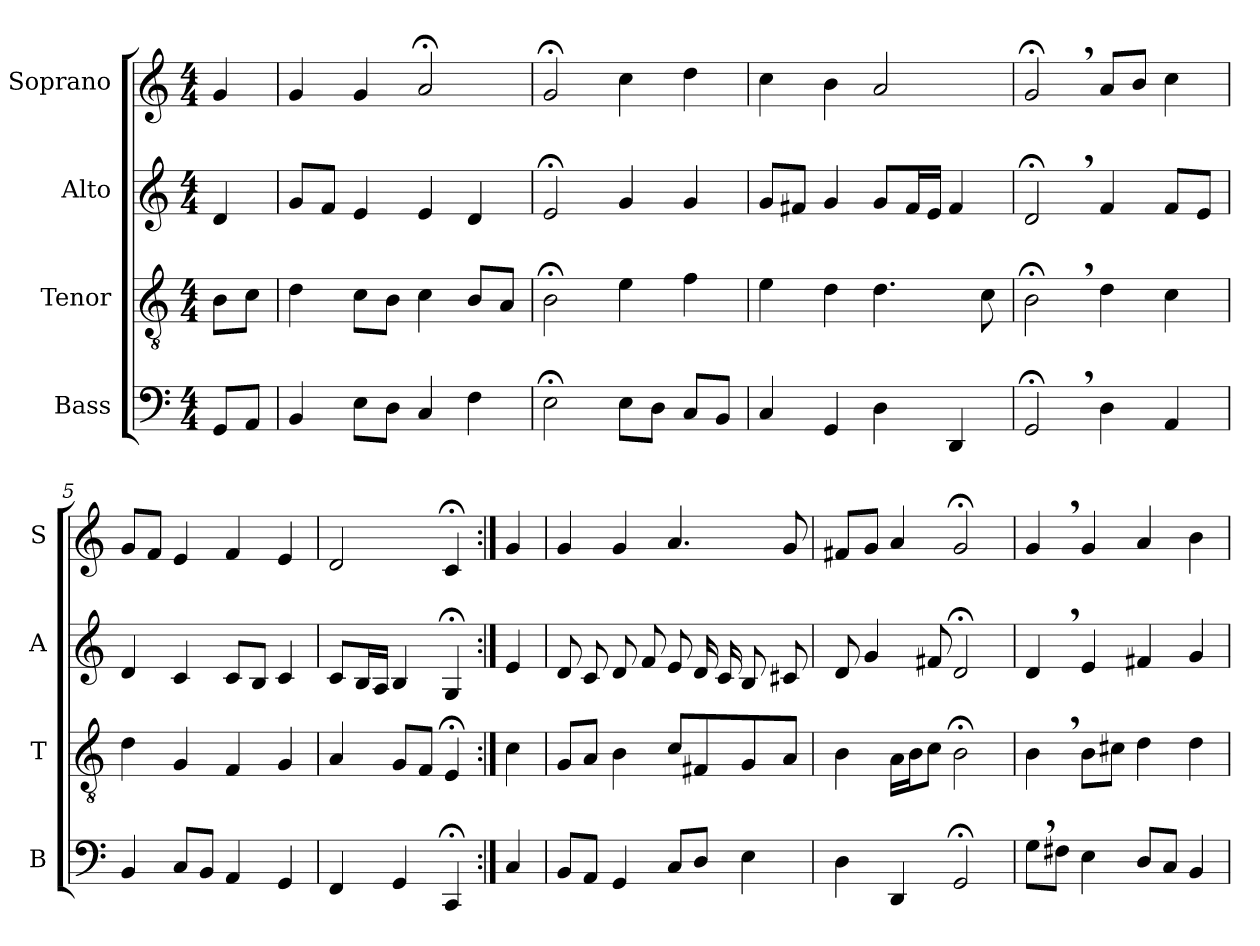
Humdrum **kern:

**kern	**kern	**kern	**kern
*part4	*part3	*part2	*part1
*staff4	*staff3	*staff2	*staff1
*I"Bass	*I"Tenor	*I"Alto	*I"Soprano
*I'B	*I'T	*I'A	*I'S
*clefF4	*clefGv2	*clefG2	*clefG2
*k[]	*k[]	*k[]	*k[]
*M4/4	*M4/4	*M4/4	*M4/4
=	=	=	=
8GG/L	8B\L	4d/	4g/
8AA/J	8c\J	.	.
=1	=1	=1	=1
4BB/	4d\	8g/L	4g/
.	.	8f/J	.
8E\L	8c\L	4e/	4g/
8D\J	8B\J	.	.
4C/	4c\	4e/	2a;</
4F\	8B/L	4d/	.
.	8A/J	.	.
=2	=2	=2	=2
2E;<\	2B;<\	2e;</	2g;</
8E\L	4e\	4g/	4cc\
8D\J	.	.	.
8C/L	4f\	4g/	4dd\
8BB/J	.	.	.
=3	=3	=3	=3
4C/	4e\	8g/L	4cc\
.	.	8f#X/J	.
4GG/	4d\	4g/	4b\
4D\	4.d\	8g/L	2a/
.	.	16f#/L	.
.	.	16e/JJ	.
4DD/	.	4f#/	.
.	8c\	.	.
=4	=4	=4	=4
2GG;<,/	2B;<,\	2d;<,/	2g;<,/
4D\	4d\	4f/	8a/L
.	.	.	8b/J
4AA/	4c\	8f/L	4cc\
.	.	8e/J	.
=5	=5	=5	=5
4BB/	4d\	4d/	8g/L
.	.	.	8f/J
8C/L	4G/	4c/	4e/
8BB/J	.	.	.
4AA/	4F/	8c/L	4f/
.	.	8B/J	.
4GG/	4G/	4c/	4e/
=6	=6	=6	=6
4FF/	4A/	8c/L	2d/
.	.	16B/L	.
.	.	16A/JJ	.
4GG/	8G/L	4B/	.
.	8F/J	.	.
4CC;</	4E;</	4G;</	4c;</
=6b:|!	=6b:|!	=6b:|!	=6b:|!
4C/	4c\	4e/	4g/
=7	=7	=7	=7
8BB/L	8G/L	8d/	4g/
8AA/J	8A/J	8c/	.
4GG/	4B\	8d/	4g/
.	.	8f/	.
8C/L	8c/L	8e/	4.a/
8D/J	8F#X/	16d/	.
.	.	16c/	.
4E\	8G/	8B/	.
.	8A/J	8c#X/	8g/
=8	=8	=8	=8
4D\	4B\	8d/	8f#X/L
.	.	4g/	8g/J
4DD/	16A\LL	.	4a/
.	16B\J	.	.
.	8c\J	8f#X/	.
2GG;</	2B;<\	2d;</	2g;</
=9	=9	=9	=9
8G,\L	4B,\	4d,/	4g,/
8F#X\J	.	.	.
4E\	8B\L	4e/	4g/
.	8c#X\J	.	.
8D/L	4d\	4f#X/	4a/
8C/J	.	.	.
4BB/	4d\	4g/	4b\
=	=	=	=
*-	*-	*-	*-
